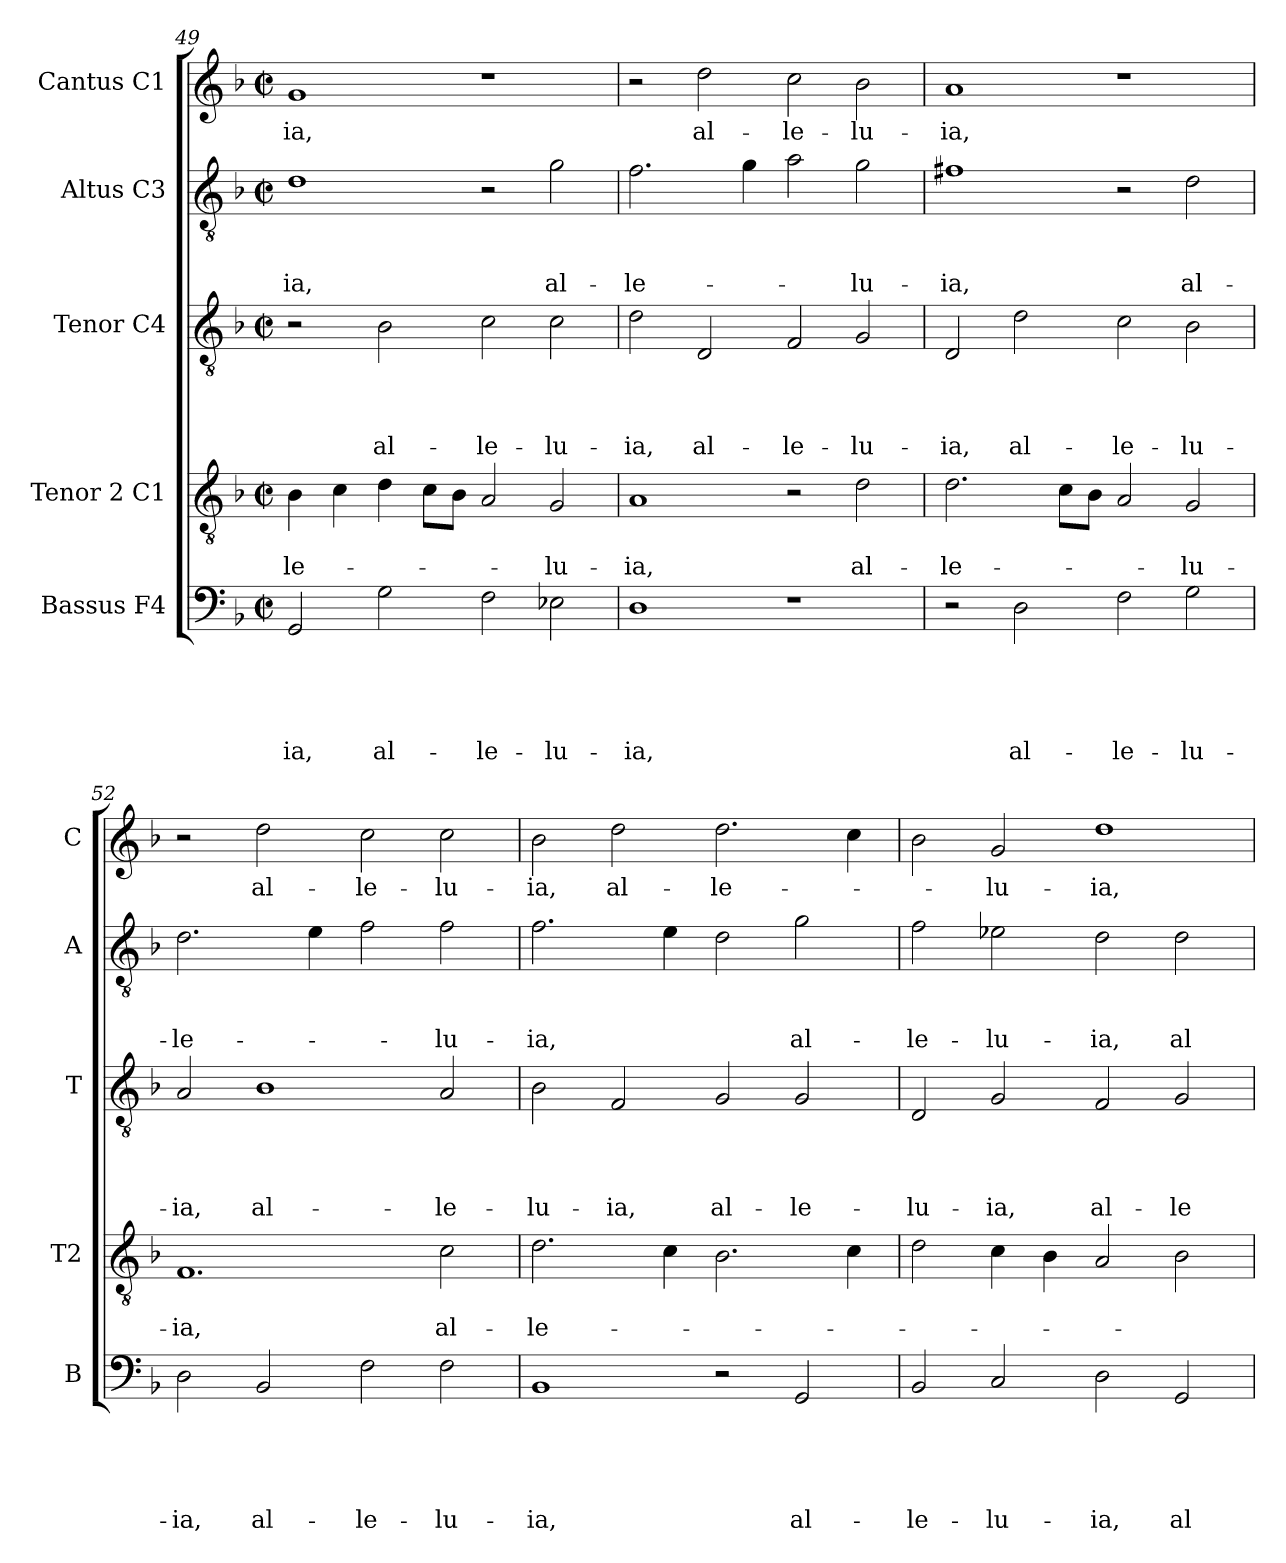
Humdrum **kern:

**kern	**text	**text	**text	**text	**text	**kern	**text	**text	**kern	**text	**text	**text	**text	**kern	**text	**text	**text	**kern	**text
*part5	*part5	*part5	*part5	*part5	*part5	*part4	*part4	*part4	*part3	*part3	*part3	*part3	*part3	*part2	*part2	*part2	*part2	*part1	*part1
*staff5	*staff5	*staff5	*staff5	*staff5	*staff5	*staff4	*staff4	*staff4	*staff3	*staff3	*staff3	*staff3	*staff3	*staff2	*staff2	*staff2	*staff2	*staff1	*staff1
*I"Bassus F4	*	*	*	*	*	*I"Tenor 2 C1	*	*	*I"Tenor C4	*	*	*	*	*I"Altus C3	*	*	*	*I"Cantus C1	*
*I'B	*	*	*	*	*	*I'T2	*	*	*I'T	*	*	*	*	*I'A	*	*	*	*I'C	*
*clefF4	*	*	*	*	*	*clefGv2	*	*	*clefGv2	*	*	*	*	*clefGv2	*	*	*	*clefG2	*
*k[b-]	*	*	*	*	*	*k[b-]	*	*	*k[b-]	*	*	*	*	*k[b-]	*	*	*	*k[b-]	*
*F:	*	*	*	*	*	*F:	*	*	*F:	*	*	*	*	*F:	*	*	*	*F:	*
*M2/2	*	*	*	*	*	*M2/2	*	*	*M2/2	*	*	*	*	*M2/2	*	*	*	*M2/2	*
*met(c|)	*	*	*	*	*	*met(c|)	*	*	*met(c|)	*	*	*	*	*met(c|)	*	*	*	*met(c|)	*
=49	=49	=49	=49	=49	=49	=49	=49	=49	=49	=49	=49	=49	=49	=49	=49	=49	=49	=49	=49
!	!	!	!	!	!LO:LY:b	!	!	!LO:LY:b	!	!	!	!	!	!	!	!	!LO:LY:b	!	!LO:LY:b
2GG/	.	.	.	.	-ia,	4B-\	.	-le-	2r	.	.	.	.	1d	.	.	-ia,	1g	-ia,
.	.	.	.	.	.	4c\	.	.	.	.	.	.	.	.	.	.	.	.	.
!	!	!	!	!	!LO:LY:b	!	!	!	!	!	!	!	!LO:LY:b	!	!	!	!	!	!
2G\	.	.	.	.	al-	4d\	.	.	2B-\	.	.	.	al-	.	.	.	.	.	.
.	.	.	.	.	.	8c\L	.	.	.	.	.	.	.	.	.	.	.	.	.
.	.	.	.	.	.	8B-\J	.	.	.	.	.	.	.	.	.	.	.	.	.
!	!	!	!	!	!LO:LY:b	!	!	!	!	!	!	!	!LO:LY:b	!	!	!	!	!	!
2F\	.	.	.	.	-le-	2A/	.	.	2c\	.	.	.	-le-	2r	.	.	.	1r	.
!	!	!	!	!	!LO:LY:b	!	!	!LO:LY:b	!	!	!	!	!LO:LY:b	!	!	!	!LO:LY:b	!	!
2E-X\	.	.	.	.	-lu-	2G/	.	-lu-	2c\	.	.	.	-lu-	2g\	.	.	al-	.	.
!!LO:PB:g=z
=50	=50	=50	=50	=50	=50	=50	=50	=50	=50	=50	=50	=50	=50	=50	=50	=50	=50	=50	=50
!	!	!	!	!	!LO:LY:b	!	!	!LO:LY:b	!	!	!	!	!LO:LY:b	!	!	!	!LO:LY:b	!	!
1D	.	.	.	.	-ia,	1A	.	-ia,	2d\	.	.	.	-ia,	2.f\	.	.	-le-	2r	.
!	!	!	!	!	!	!	!	!	!	!	!	!	!LO:LY:b	!	!	!	!	!	!LO:LY:b
.	.	.	.	.	.	.	.	.	2D/	.	.	.	al-	.	.	.	.	2dd\	al-
.	.	.	.	.	.	.	.	.	.	.	.	.	.	4g\	.	.	.	.	.
!	!	!	!	!	!	!	!	!	!	!	!	!	!LO:LY:b	!	!	!	!	!	!LO:LY:b
1r	.	.	.	.	.	2r	.	.	2F/	.	.	.	-le-	2a\	.	.	.	2cc\	-le-
!	!	!	!	!	!	!	!	!LO:LY:b	!	!	!	!	!LO:LY:b	!	!	!	!LO:LY:b	!	!LO:LY:b
.	.	.	.	.	.	2d\	.	al-	2G/	.	.	.	-lu-	2g\	.	.	-lu-	2b-\	-lu-
=51	=51	=51	=51	=51	=51	=51	=51	=51	=51	=51	=51	=51	=51	=51	=51	=51	=51	=51	=51
!	!	!	!	!	!	!	!	!LO:LY:b	!	!	!	!	!LO:LY:b	!	!	!	!LO:LY:b	!	!LO:LY:b
2r	.	.	.	.	.	2.d\	.	-le-	2D/	.	.	.	-ia,	1f#X	.	.	-ia,	1a	-ia,
!	!	!	!	!	!LO:LY:b	!	!	!	!	!	!	!	!LO:LY:b	!	!	!	!	!	!
2D\	.	.	.	.	al-	.	.	.	2d\	.	.	.	al-	.	.	.	.	.	.
.	.	.	.	.	.	8c\L	.	.	.	.	.	.	.	.	.	.	.	.	.
.	.	.	.	.	.	8B-\J	.	.	.	.	.	.	.	.	.	.	.	.	.
!	!	!	!	!	!LO:LY:b	!	!	!	!	!	!	!	!LO:LY:b	!	!	!	!	!	!
2F\	.	.	.	.	-le-	2A/	.	.	2c\	.	.	.	-le-	2r	.	.	.	1r	.
!	!	!	!	!	!LO:LY:b	!	!	!LO:LY:b	!	!	!	!	!LO:LY:b	!	!	!	!LO:LY:b	!	!
2G\	.	.	.	.	-lu-	2G/	.	-lu-	2B-\	.	.	.	-lu-	2d\	.	.	al-	.	.
=52	=52	=52	=52	=52	=52	=52	=52	=52	=52	=52	=52	=52	=52	=52	=52	=52	=52	=52	=52
!	!	!	!	!	!LO:LY:b	!	!	!LO:LY:b	!	!	!	!	!LO:LY:b	!	!	!	!LO:LY:b	!	!
2D\	.	.	.	.	-ia,	1.F	.	-ia,	2A/	.	.	.	-ia,	2.d\	.	.	-le-	2r	.
!	!	!	!	!	!LO:LY:b	!	!	!	!	!	!	!	!LO:LY:b	!	!	!	!	!	!LO:LY:b
2BB-/	.	.	.	.	al-	.	.	.	1B-	.	.	.	al-	.	.	.	.	2dd\	al-
.	.	.	.	.	.	.	.	.	.	.	.	.	.	4e\	.	.	.	.	.
!	!	!	!	!	!LO:LY:b	!	!	!	!	!	!	!	!	!	!	!	!	!	!LO:LY:b
2F\	.	.	.	.	-le-	.	.	.	.	.	.	.	.	2f\	.	.	.	2cc\	-le-
!	!	!	!	!	!LO:LY:b	!	!	!LO:LY:b	!	!	!	!	!LO:LY:b	!	!	!	!LO:LY:b	!	!LO:LY:b
2F\	.	.	.	.	-lu-	2c\	.	al-	2A/	.	.	.	-le-	2f\	.	.	-lu-	2cc\	-lu-
=53	=53	=53	=53	=53	=53	=53	=53	=53	=53	=53	=53	=53	=53	=53	=53	=53	=53	=53	=53
!	!	!	!	!	!LO:LY:b	!	!	!LO:LY:b	!	!	!	!	!LO:LY:b	!	!	!	!LO:LY:b	!	!LO:LY:b
1BB-	.	.	.	.	-ia,	2.d\	.	-le-	2B-\	.	.	.	-lu-	2.f\	.	.	-ia,	2b-\	-ia,
!	!	!	!	!	!	!	!	!	!	!	!	!	!LO:LY:b	!	!	!	!	!	!LO:LY:b
.	.	.	.	.	.	.	.	.	2F/	.	.	.	-ia,	.	.	.	.	2dd\	al-
.	.	.	.	.	.	4c\	.	.	.	.	.	.	.	4e\	.	.	.	.	.
!	!	!	!	!	!	!	!	!	!	!	!	!	!LO:LY:b	!	!	!	!	!	!LO:LY:b
2r	.	.	.	.	.	2.B-\	.	.	2G/	.	.	.	al-	2d\	.	.	.	2.dd\	-le-
!	!	!	!	!	!LO:LY:b	!	!	!	!	!	!	!	!LO:LY:b	!	!	!	!LO:LY:b	!	!
2GG/	.	.	.	.	al-	.	.	.	2G/	.	.	.	-le-	2g\	.	.	al-	.	.
.	.	.	.	.	.	4c\	.	.	.	.	.	.	.	.	.	.	.	4cc\	.
=54	=54	=54	=54	=54	=54	=54	=54	=54	=54	=54	=54	=54	=54	=54	=54	=54	=54	=54	=54
!	!	!	!	!	!LO:LY:b	!	!	!	!	!	!	!	!LO:LY:b	!	!	!	!LO:LY:b	!	!
2BB-/	.	.	.	.	-le-	2d\	.	.	2D/	.	.	.	-lu-	2f\	.	.	-le-	2b-\	.
!	!	!	!	!	!LO:LY:b	!	!	!	!	!	!	!	!LO:LY:b	!	!	!	!LO:LY:b	!	!LO:LY:b
2C/	.	.	.	.	-lu-	4c\	.	.	2G/	.	.	.	-ia,	2e-X\	.	.	-lu-	2g/	-lu-
.	.	.	.	.	.	4B-\	.	.	.	.	.	.	.	.	.	.	.	.	.
!	!	!	!	!	!LO:LY:b	!	!	!	!	!	!	!	!LO:LY:b	!	!	!	!LO:LY:b	!	!LO:LY:b
2D\	.	.	.	.	-ia,	2A/	.	.	2F/	.	.	.	al-	2d\	.	.	-ia,	1dd	-ia,
!	!	!	!	!	!LO:LY:b	!	!	!	!	!	!	!	!LO:LY:b	!	!	!	!LO:LY:b	!	!
2GG/	.	.	.	.	al-	2B-\	.	.	2G/	.	.	.	-le-	2d\	.	.	al-	.	.
=	=	=	=	=	=	=	=	=	=	=	=	=	=	=	=	=	=	=	=
*-	*-	*-	*-	*-	*-	*-	*-	*-	*-	*-	*-	*-	*-	*-	*-	*-	*-	*-	*-
